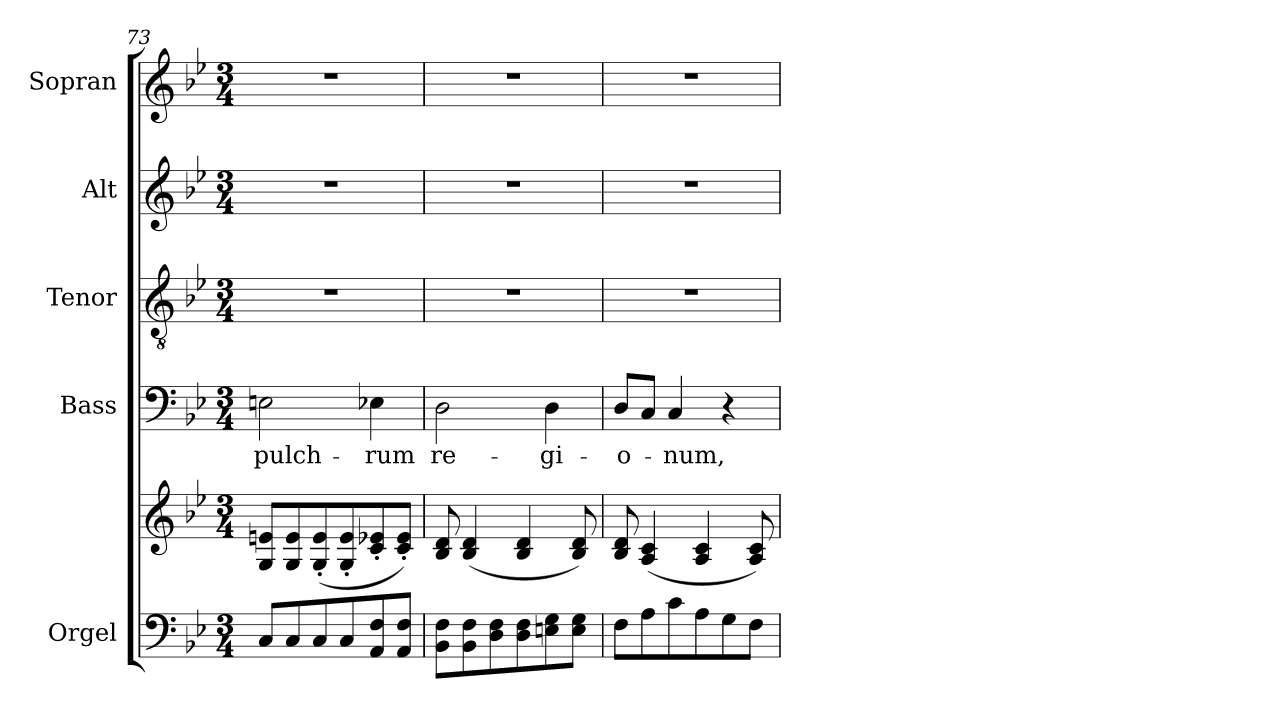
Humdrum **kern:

**kern	**kern	**kern	**text	**kern	**kern	**kern
*part5	*part5	*part4	*part4	*part3	*part2	*part1
*staff6	*staff5	*staff4	*staff4	*staff3	*staff2	*staff1
*I"Orgel	*	*I"Bass	*	*I"Tenor	*I"Alt	*I"Sopran
*I'Org.	*	*I'B.	*	*I'T.	*I'A.	*I'S.
*clefF4	*clefG2	*clefF4	*	*clefGv2	*clefG2	*clefG2
*k[b-e-]	*k[b-e-]	*k[b-e-]	*	*k[b-e-]	*k[b-e-]	*k[b-e-]
*B-:	*B-:	*B-:	*	*B-:	*B-:	*B-:
*M3/4	*M3/4	*M3/4	*	*M3/4	*M3/4	*M3/4
=73	=73	=73	=73	=73	=73	=73
!	!	!	!LO:LY:b	!	!	!
8C/L	8G/ 8en/L	2En\	-pulch-	2.r	2.r	2.r
8C/	8G/ 8e/	.	.	.	.	.
8C/	(<8G/'< 8e/'<	.	.	.	.	.
8C/	8G/'< 8e/'<	.	.	.	.	.
!	!	!	!LO:LY:b	!	!	!
8AA/ 8F/	8c/'< 8e-X/'<	4E-X\	-rum	.	.	.
8AA/ 8F/J	8c/'< 8e-/'<J)	.	.	.	.	.
=74	=74	=74	=74	=74	=74	=74
!	!	!	!LO:LY:b	!	!	!
8BB-\ 8F\L	8B-/ 8d/	2D\	re-	2.r	2.r	2.r
8BB-\ 8F\	(<4B-/ 4d/	.	.	.	.	.
8D\ 8F\	.	.	.	.	.	.
8D\ 8F\	4B-/ 4d/	.	.	.	.	.
!	!	!	!LO:LY:b	!	!	!
8En\ 8G\	.	4D\	-gi-	.	.	.
8E\ 8G\J	8B-/ 8d/)	.	.	.	.	.
!!LO:PB:g=z
=75	=75	=75	=75	=75	=75	=75
!	!	!	!LO:LY:b	!	!	!
8F\L	8B-/ 8d/	8D/L	-o-	2.r	2.r	2.r
8A\	(<4A/ 4c/	8C/J	.	.	.	.
!	!	!	!LO:LY:b	!	!	!
8c\	.	4C/	-num,	.	.	.
8A\	4A/ 4c/	.	.	.	.	.
8G\	.	4r	.	.	.	.
8F\J	8A/ 8c/)	.	.	.	.	.
=	=	=	=	=	=	=
*-	*-	*-	*-	*-	*-	*-
